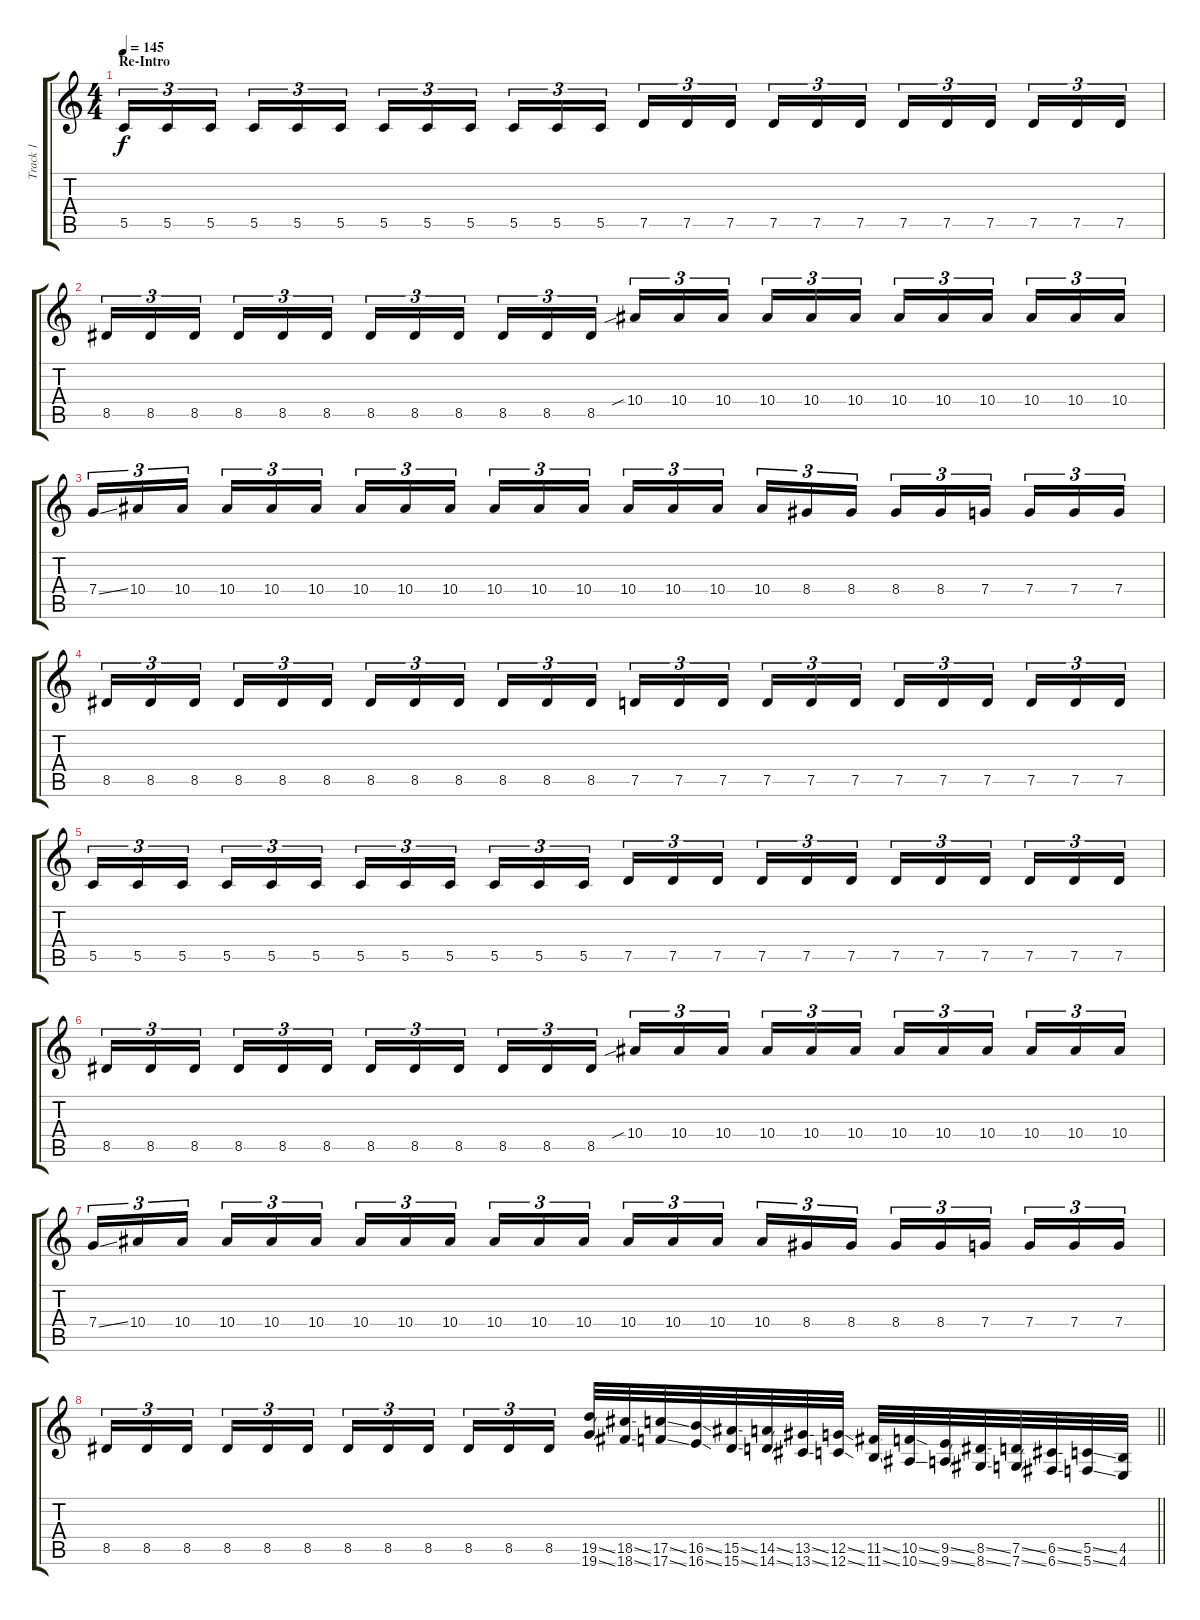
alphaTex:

\track ("Track 1" "Track 1") {instrument distortionguitar}
\staff {score tabs}
\tuning (D4 A3 F3 C3 G2 C2) {hide}
\ts (4 4)
\section ("" "Re-Intro")
\tempo 145
\clef g2
\ks c
5.5.16{tu (3 2) dy f} 5.5.16{tu (3 2)} 5.5.16{tu (3 2) beam splitsecondary} 5.5.16{tu (3 2)} 5.5.16{tu (3 2)} 5.5.16{tu (3 2)} 5.5.16{tu (3 2)} 5.5.16{tu (3 2)} 5.5.16{tu (3 2) beam splitsecondary} 5.5.16{tu (3 2)} 5.5.16{tu (3 2)} 5.5.16{tu (3 2)} 7.5.16{tu (3 2)} 7.5.16{tu (3 2)} 7.5.16{tu (3 2) beam splitsecondary} 7.5.16{tu (3 2)} 7.5.16{tu (3 2)} 7.5.16{tu (3 2)} 7.5.16{tu (3 2)} 7.5.16{tu (3 2)} 7.5.16{tu (3 2) beam splitsecondary} 7.5.16{tu (3 2)} 7.5.16{tu (3 2)} 7.5.16{tu (3 2)} |
8.5.16{tu (3 2)} 8.5.16{tu (3 2)} 8.5.16{tu (3 2) beam splitsecondary} 8.5.16{tu (3 2)} 8.5.16{tu (3 2)} 8.5.16{tu (3 2)} 8.5.16{tu (3 2)} 8.5.16{tu (3 2)} 8.5.16{tu (3 2) beam splitsecondary} 8.5.16{tu (3 2)} 8.5.16{tu (3 2)} 8.5.16{tu (3 2)} 10.4{sib}.16{tu (3 2)} 10.4.16{tu (3 2)} 10.4.16{tu (3 2) beam splitsecondary} 10.4.16{tu (3 2)} 10.4.16{tu (3 2)} 10.4.16{tu (3 2)} 10.4.16{tu (3 2)} 10.4.16{tu (3 2)} 10.4.16{tu (3 2) beam splitsecondary} 10.4.16{tu (3 2)} 10.4.16{tu (3 2)} 10.4.16{tu (3 2)} |
7.4{ss}.16{tu (3 2)} 10.4.16{tu (3 2)} 10.4.16{tu (3 2) beam splitsecondary} 10.4.16{tu (3 2)} 10.4.16{tu (3 2)} 10.4.16{tu (3 2)} 10.4.16{tu (3 2)} 10.4.16{tu (3 2)} 10.4.16{tu (3 2) beam splitsecondary} 10.4.16{tu (3 2)} 10.4.16{tu (3 2)} 10.4.16{tu (3 2)} 10.4.16{tu (3 2)} 10.4.16{tu (3 2)} 10.4.16{tu (3 2) beam splitsecondary} 10.4.16{tu (3 2)} 8.4.16{tu (3 2)} 8.4.16{tu (3 2)} 8.4.16{tu (3 2)} 8.4.16{tu (3 2)} 7.4.16{tu (3 2) beam splitsecondary} 7.4.16{tu (3 2)} 7.4.16{tu (3 2)} 7.4.16{tu (3 2)} |
8.5.16{tu (3 2)} 8.5.16{tu (3 2)} 8.5.16{tu (3 2) beam splitsecondary} 8.5.16{tu (3 2)} 8.5.16{tu (3 2)} 8.5.16{tu (3 2)} 8.5.16{tu (3 2)} 8.5.16{tu (3 2)} 8.5.16{tu (3 2) beam splitsecondary} 8.5.16{tu (3 2)} 8.5.16{tu (3 2)} 8.5.16{tu (3 2)} 7.5.16{tu (3 2)} 7.5.16{tu (3 2)} 7.5.16{tu (3 2) beam splitsecondary} 7.5.16{tu (3 2)} 7.5.16{tu (3 2)} 7.5.16{tu (3 2)} 7.5.16{tu (3 2)} 7.5.16{tu (3 2)} 7.5.16{tu (3 2) beam splitsecondary} 7.5.16{tu (3 2)} 7.5.16{tu (3 2)} 7.5.16{tu (3 2)} |
5.5.16{tu (3 2)} 5.5.16{tu (3 2)} 5.5.16{tu (3 2) beam splitsecondary} 5.5.16{tu (3 2)} 5.5.16{tu (3 2)} 5.5.16{tu (3 2)} 5.5.16{tu (3 2)} 5.5.16{tu (3 2)} 5.5.16{tu (3 2) beam splitsecondary} 5.5.16{tu (3 2)} 5.5.16{tu (3 2)} 5.5.16{tu (3 2)} 7.5.16{tu (3 2)} 7.5.16{tu (3 2)} 7.5.16{tu (3 2) beam splitsecondary} 7.5.16{tu (3 2)} 7.5.16{tu (3 2)} 7.5.16{tu (3 2)} 7.5.16{tu (3 2)} 7.5.16{tu (3 2)} 7.5.16{tu (3 2) beam splitsecondary} 7.5.16{tu (3 2)} 7.5.16{tu (3 2)} 7.5.16{tu (3 2)} |
8.5.16{tu (3 2)} 8.5.16{tu (3 2)} 8.5.16{tu (3 2) beam splitsecondary} 8.5.16{tu (3 2)} 8.5.16{tu (3 2)} 8.5.16{tu (3 2)} 8.5.16{tu (3 2)} 8.5.16{tu (3 2)} 8.5.16{tu (3 2) beam splitsecondary} 8.5.16{tu (3 2)} 8.5.16{tu (3 2)} 8.5.16{tu (3 2)} 10.4{sib}.16{tu (3 2)} 10.4.16{tu (3 2)} 10.4.16{tu (3 2) beam splitsecondary} 10.4.16{tu (3 2)} 10.4.16{tu (3 2)} 10.4.16{tu (3 2)} 10.4.16{tu (3 2)} 10.4.16{tu (3 2)} 10.4.16{tu (3 2) beam splitsecondary} 10.4.16{tu (3 2)} 10.4.16{tu (3 2)} 10.4.16{tu (3 2)} |
7.4{ss}.16{tu (3 2)} 10.4.16{tu (3 2)} 10.4.16{tu (3 2) beam splitsecondary} 10.4.16{tu (3 2)} 10.4.16{tu (3 2)} 10.4.16{tu (3 2)} 10.4.16{tu (3 2)} 10.4.16{tu (3 2)} 10.4.16{tu (3 2) beam splitsecondary} 10.4.16{tu (3 2)} 10.4.16{tu (3 2)} 10.4.16{tu (3 2)} 10.4.16{tu (3 2)} 10.4.16{tu (3 2)} 10.4.16{tu (3 2) beam splitsecondary} 10.4.16{tu (3 2)} 8.4.16{tu (3 2)} 8.4.16{tu (3 2)} 8.4.16{tu (3 2)} 8.4.16{tu (3 2)} 7.4.16{tu (3 2) beam splitsecondary} 7.4.16{tu (3 2)} 7.4.16{tu (3 2)} 7.4.16{tu (3 2)} |
\barLineRight lightlight
8.5.16{tu (3 2)} 8.5.16{tu (3 2)} 8.5.16{tu (3 2) beam splitsecondary} 8.5.16{tu (3 2)} 8.5.16{tu (3 2)} 8.5.16{tu (3 2)} 8.5.16{tu (3 2)} 8.5.16{tu (3 2)} 8.5.16{tu (3 2) beam splitsecondary} 8.5.16{tu (3 2)} 8.5.16{tu (3 2)} 8.5.16{tu (3 2)} (19.5{ss} 19.6{ss}).32{instrument guitarfretnoise} (18.5{ss} 18.6{ss}).32 (17.5{ss} 17.6{ss}).32 (16.5{ss} 16.6{ss}).32 (15.5{ss} 15.6{ss}).32 (14.5{ss} 14.6{ss}).32 (13.5{ss} 13.6{ss}).32 (12.5{ss} 12.6{ss}).32 (11.5{ss} 11.6{ss}).32 (10.5{ss} 10.6{ss}).32 (9.5{ss} 9.6{ss}).32 (8.5{ss} 8.6{ss}).32 (7.5{ss} 7.6{ss}).32 (6.5{ss} 6.6{ss}).32 (5.5{ss} 5.6{ss}).32 (4.5 4.6).32
